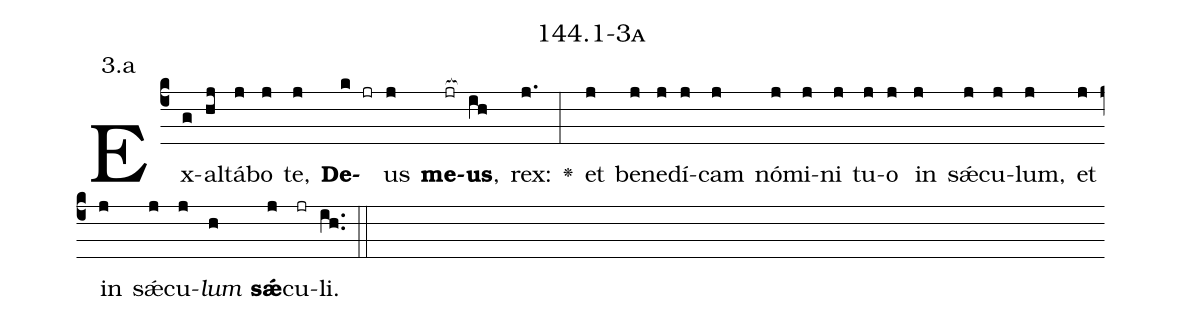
name: 144.1-3a;
annotation: 3.a;
%%
(c4)Ex(g)al(hj)tá(j)bo(j) te,(j) <b>De</b>(k jr)us(j) <b>me</b>(jr[ocb:1{])<b>us</b>,(ih[ocb:0}]) rex:(j.) <v>\greheightstar</v>(:) et(j) be(j)ne(j)dí(j)cam(j) nó(j)mi(j)ni(j) tu(j)o(j) in(j) sǽ(j)cu(j)lum,(j) et(j) in(j) sǽ(j)cu(j)<i>lum</i>(h) <b>sǽ</b>(j)cu(jr)li.(ih..) (::)


%E(j) u(j) o(j) u(h) a(j) e.(ih..) (::)
